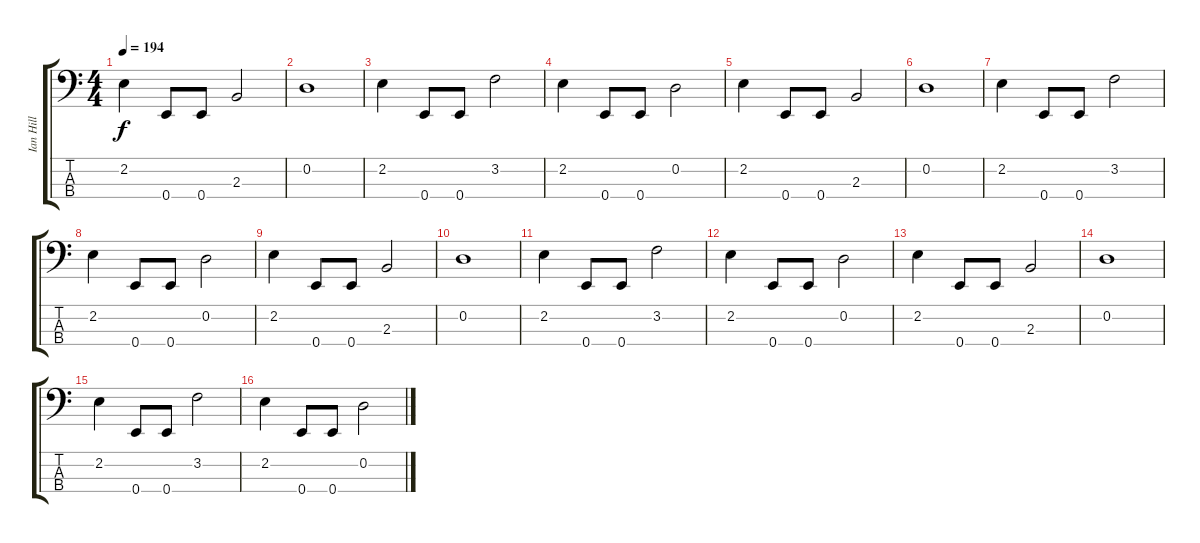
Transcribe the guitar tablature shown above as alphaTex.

\track ("Ian Hill" "Ian Hill") {instrument electricbasspick}
\staff {score tabs}
\tuning (G2 D2 A1 E1) {hide}
\ts (4 4)
\tempo 194
\clef f4
\ks c
2.2.4{dy f} 0.4.8 0.4.8 2.3.2 |
0.2.1 |
2.2.4 0.4.8 0.4.8 3.2.2 |
2.2.4 0.4.8 0.4.8 0.2.2 |
2.2.4 0.4.8 0.4.8 2.3.2 |
0.2.1 |
2.2.4 0.4.8 0.4.8 3.2.2 |
2.2.4 0.4.8 0.4.8 0.2.2 |
2.2.4 0.4.8 0.4.8 2.3.2 |
0.2.1 |
2.2.4 0.4.8 0.4.8 3.2.2 |
2.2.4 0.4.8 0.4.8 0.2.2 |
2.2.4 0.4.8 0.4.8 2.3.2 |
0.2.1 |
2.2.4 0.4.8 0.4.8 3.2.2 |
2.2.4 0.4.8 0.4.8 0.2.2
